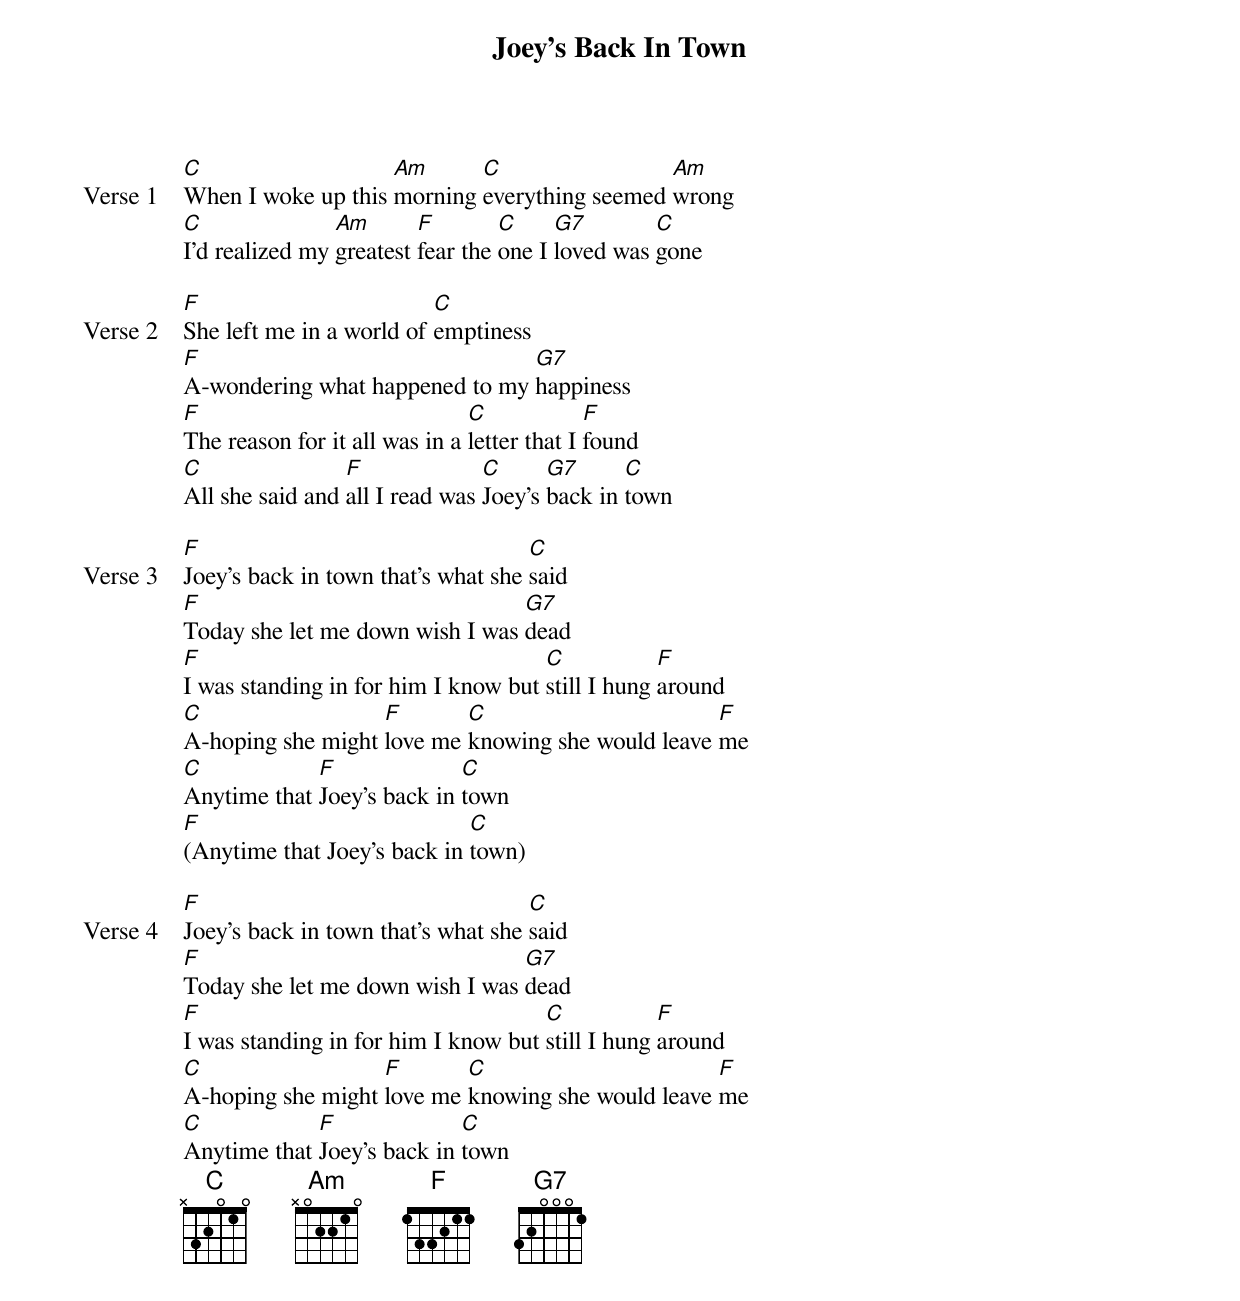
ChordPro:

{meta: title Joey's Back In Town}
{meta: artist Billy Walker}
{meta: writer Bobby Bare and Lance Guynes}

{start_of_verse: Verse 1}
[C]When I woke up this [Am]morning [C]everything seemed [Am]wrong
[C]I'd realized my [Am]greatest [F]fear the [C]one I [G7]loved was [C]gone
{end_of_verse}

{start_of_verse: Verse 2}
[F]She left me in a world of [C]emptiness
[F]A-wondering what happened to my [G7]happiness
[F]The reason for it all was in a [C]letter that I [F]found
[C]All she said and [F]all I read was [C]Joey's [G7]back in [C]town
{end_of_verse}

{start_of_verse: Verse 3}
[F]Joey's back in town that's what she [C]said
[F]Today she let me down wish I was [G7]dead
[F]I was standing in for him I know but [C]still I hung [F]around
[C]A-hoping she might [F]love me [C]knowing she would leave [F]me
[C]Anytime that [F]Joey's back in [C]town
[F](Anytime that Joey's back in [C]town)
{end_of_verse}

{start_of_verse: Verse 4}
[F]Joey's back in town that's what she [C]said
[F]Today she let me down wish I was [G7]dead
[F]I was standing in for him I know but [C]still I hung [F]around
[C]A-hoping she might [F]love me [C]knowing she would leave [F]me
[C]Anytime that [F]Joey's back in [C]town
{end_of_verse}
